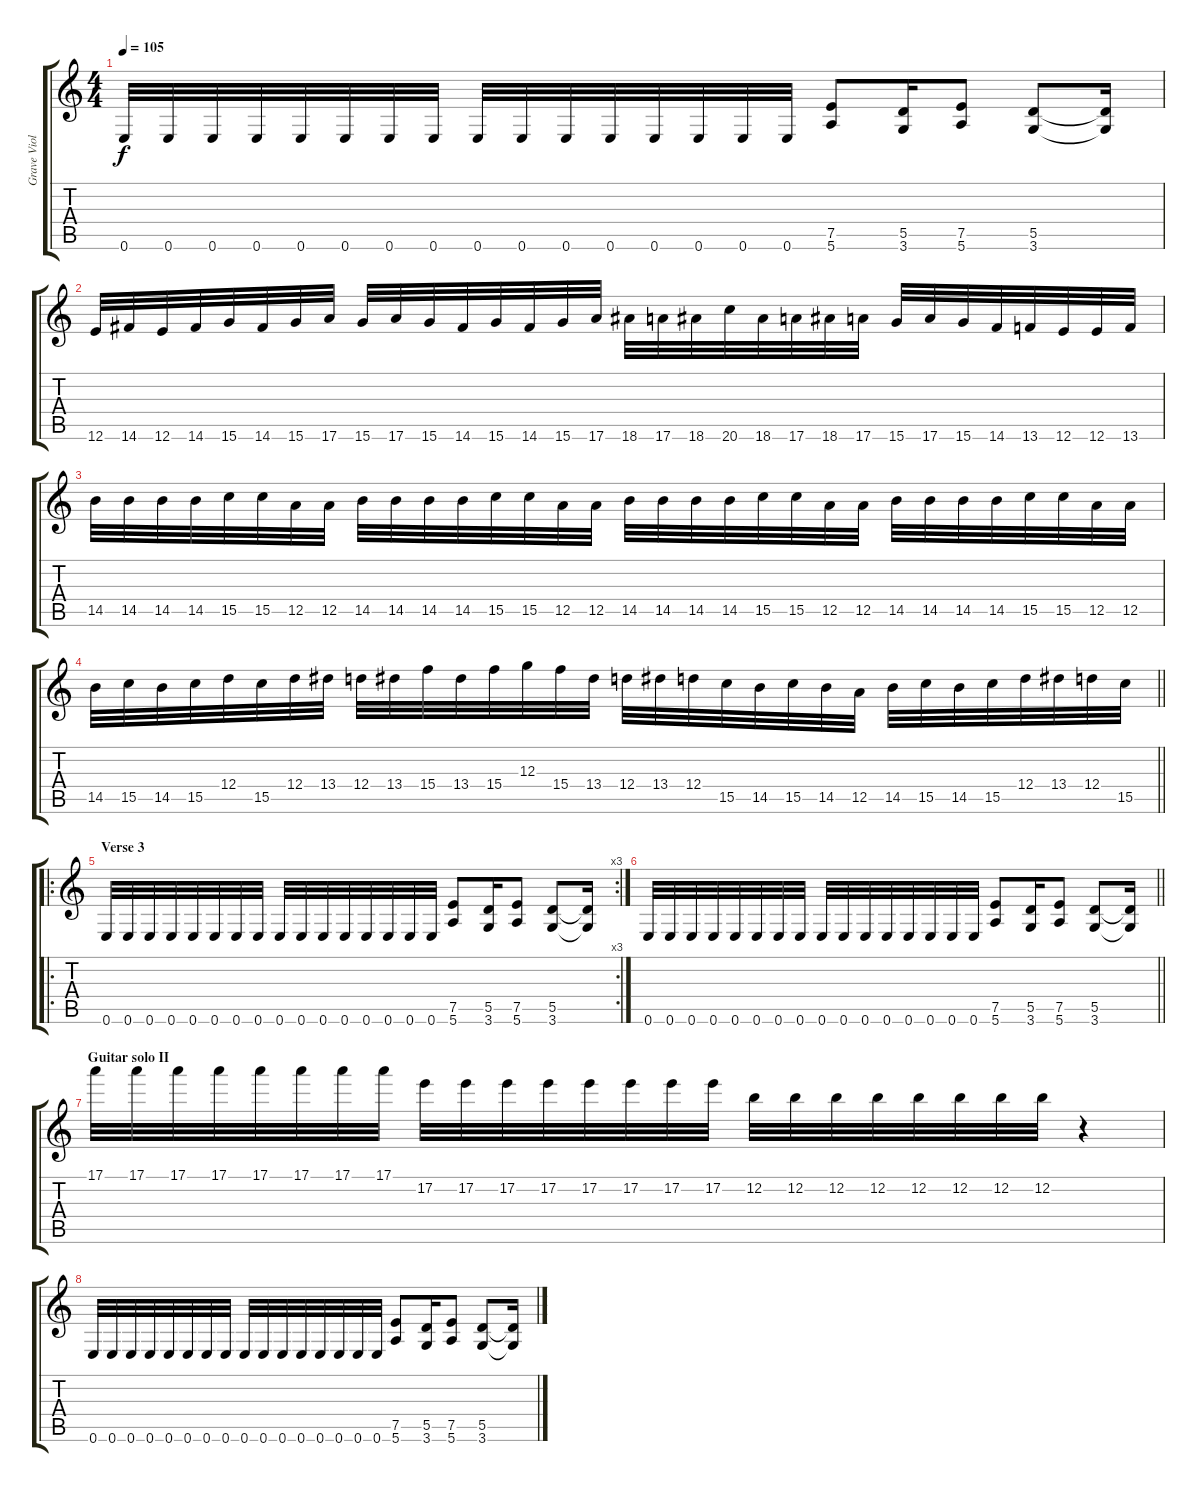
\track ("Grave Violator" "Grave Viol") {instrument distortionguitar}
\staff {score tabs}
\tuning (E4 B3 G3 D3 A2 E2) {hide}
\ts (4 4)
\tempo 105
\clef g2
\ks c
0.6.32{dy f} 0.6.32 0.6.32 0.6.32 0.6.32 0.6.32 0.6.32 0.6.32 0.6.32 0.6.32 0.6.32 0.6.32 0.6.32 0.6.32 0.6.32 0.6.32 (7.5 5.6).8 (5.5 3.6).16 (7.5 5.6).8 (5.5 3.6).8 (5.5{t} 3.6{t}).16 |
12.6.32 14.6.32 12.6.32 14.6.32 15.6.32 14.6.32 15.6.32 17.6.32 15.6.32 17.6.32 15.6.32 14.6.32 15.6.32 14.6.32 15.6.32 17.6.32 18.6.32 17.6.32 18.6.32 20.6.32 18.6.32 17.6.32 18.6.32 17.6.32 15.6.32 17.6.32 15.6.32 14.6.32 13.6.32 12.6.32 12.6.32 13.6.32 |
14.5.32 14.5.32 14.5.32 14.5.32 15.5.32 15.5.32 12.5.32 12.5.32 14.5.32 14.5.32 14.5.32 14.5.32 15.5.32 15.5.32 12.5.32 12.5.32 14.5.32 14.5.32 14.5.32 14.5.32 15.5.32 15.5.32 12.5.32 12.5.32 14.5.32 14.5.32 14.5.32 14.5.32 15.5.32 15.5.32 12.5.32 12.5.32 |
\barLineRight lightlight
14.5.32 15.5.32 14.5.32 15.5.32 12.4.32 15.5.32 12.4.32 13.4.32 12.4.32 13.4.32 15.4.32 13.4.32 15.4.32 12.3.32 15.4.32 13.4.32 12.4.32 13.4.32 12.4.32 15.5.32 14.5.32 15.5.32 14.5.32 12.5.32 14.5.32 15.5.32 14.5.32 15.5.32 12.4.32 13.4.32 12.4.32 15.5.32 |
\ro
\rc 3
\section ("" "Verse 3")
0.6.32 0.6.32 0.6.32 0.6.32 0.6.32 0.6.32 0.6.32 0.6.32 0.6.32 0.6.32 0.6.32 0.6.32 0.6.32 0.6.32 0.6.32 0.6.32 (7.5 5.6).8 (5.5 3.6).16 (7.5 5.6).8 (5.5 3.6).8 (5.5{t} 3.6{t}).16 |
\barLineRight lightlight
0.6.32 0.6.32 0.6.32 0.6.32 0.6.32 0.6.32 0.6.32 0.6.32 0.6.32 0.6.32 0.6.32 0.6.32 0.6.32 0.6.32 0.6.32 0.6.32 (7.5 5.6).8 (5.5 3.6).16 (7.5 5.6).8 (5.5 3.6).8 (5.5{t} 3.6{t}).16 |
\section ("" "Guitar solo II")
17.1.32 17.1.32 17.1.32 17.1.32 17.1.32 17.1.32 17.1.32 17.1.32 17.2.32 17.2.32 17.2.32 17.2.32 17.2.32 17.2.32 17.2.32 17.2.32 12.2.32 12.2.32 12.2.32 12.2.32 12.2.32 12.2.32 12.2.32 12.2.32 r.4 |
0.6.32 0.6.32 0.6.32 0.6.32 0.6.32 0.6.32 0.6.32 0.6.32 0.6.32 0.6.32 0.6.32 0.6.32 0.6.32 0.6.32 0.6.32 0.6.32 (7.5 5.6).8 (5.5 3.6).16 (7.5 5.6).8 (5.5 3.6).8 (5.5{t} 3.6{t}).16
